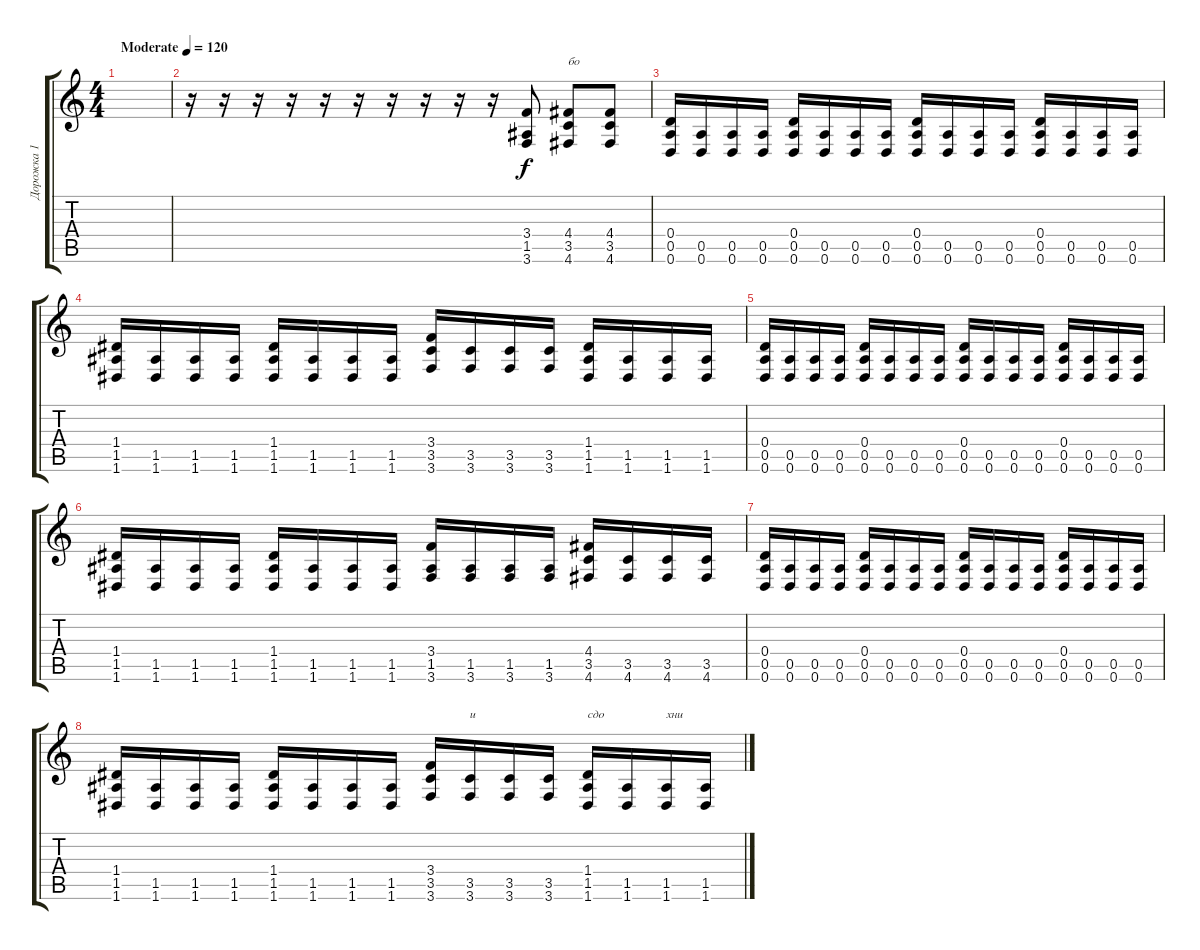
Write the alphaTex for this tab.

\track ("Дорожка 1" "Дорожка 1") {instrument distortionguitar}
\staff {score tabs}
\tuning (E4 B3 G3 D3 A2 D2) {hide}
\ts (4 4)
\tempo (120 "Moderate")
\clef g2
\ks c
|
r.16 r.16 r.16 r.16 r.16 r.16 r.16 r.16 r.16 r.16 (3.4 1.5 3.6).8 (4.4 3.5 4.6).8{txt "бо"} (4.4 3.5 4.6).8 |
(0.4 0.5 0.6).16 (0.5 0.6).16 (0.5 0.6).16 (0.5 0.6).16 (0.4 0.5 0.6).16 (0.5 0.6).16 (0.5 0.6).16 (0.5 0.6).16 (0.4 0.5 0.6).16 (0.5 0.6).16 (0.5 0.6).16 (0.5 0.6).16 (0.4 0.5 0.6).16 (0.5 0.6).16 (0.5 0.6).16 (0.5 0.6).16 |
(1.4 1.5 1.6).16 (1.5 1.6).16 (1.5 1.6).16 (1.5 1.6).16 (1.4 1.5 1.6).16 (1.5 1.6).16 (1.5 1.6).16 (1.5 1.6).16 (3.4 3.5 3.6).16 (3.5 3.6).16 (3.5 3.6).16 (3.5 3.6).16 (1.4 1.5 1.6).16 (1.5 1.6).16 (1.5 1.6).16 (1.5 1.6).16 |
(0.4 0.5 0.6).16 (0.5 0.6).16 (0.5 0.6).16 (0.5 0.6).16 (0.4 0.5 0.6).16 (0.5 0.6).16 (0.5 0.6).16 (0.5 0.6).16 (0.4 0.5 0.6).16 (0.5 0.6).16 (0.5 0.6).16 (0.5 0.6).16 (0.4 0.5 0.6).16 (0.5 0.6).16 (0.5 0.6).16 (0.5 0.6).16 |
(1.4 1.5 1.6).16 (1.5 1.6).16 (1.5 1.6).16 (1.5 1.6).16 (1.4 1.5 1.6).16 (1.5 1.6).16 (1.5 1.6).16 (1.5 1.6).16 (3.4 1.5 3.6).16 (1.5 3.6).16 (1.5 3.6).16 (1.5 3.6).16 (4.4 3.5 4.6).16 (3.5 4.6).16 (3.5 4.6).16 (3.5 4.6).16 |
(0.4 0.5 0.6).16 (0.5 0.6).16 (0.5 0.6).16 (0.5 0.6).16 (0.4 0.5 0.6).16 (0.5 0.6).16 (0.5 0.6).16 (0.5 0.6).16 (0.4 0.5 0.6).16 (0.5 0.6).16 (0.5 0.6).16 (0.5 0.6).16 (0.4 0.5 0.6).16 (0.5 0.6).16 (0.5 0.6).16 (0.5 0.6).16 |
(1.4 1.5 1.6).16 (1.5 1.6).16 (1.5 1.6).16 (1.5 1.6).16 (1.4 1.5 1.6).16 (1.5 1.6).16 (1.5 1.6).16 (1.5 1.6).16 (3.4 3.5 3.6).16 (3.5 3.6).16{txt "и"} (3.5 3.6).16 (3.5 3.6).16 (1.4 1.5 1.6).16{txt "сдо"} (1.5 1.6).16 (1.5 1.6).16{txt "хни"} (1.5 1.6).16
